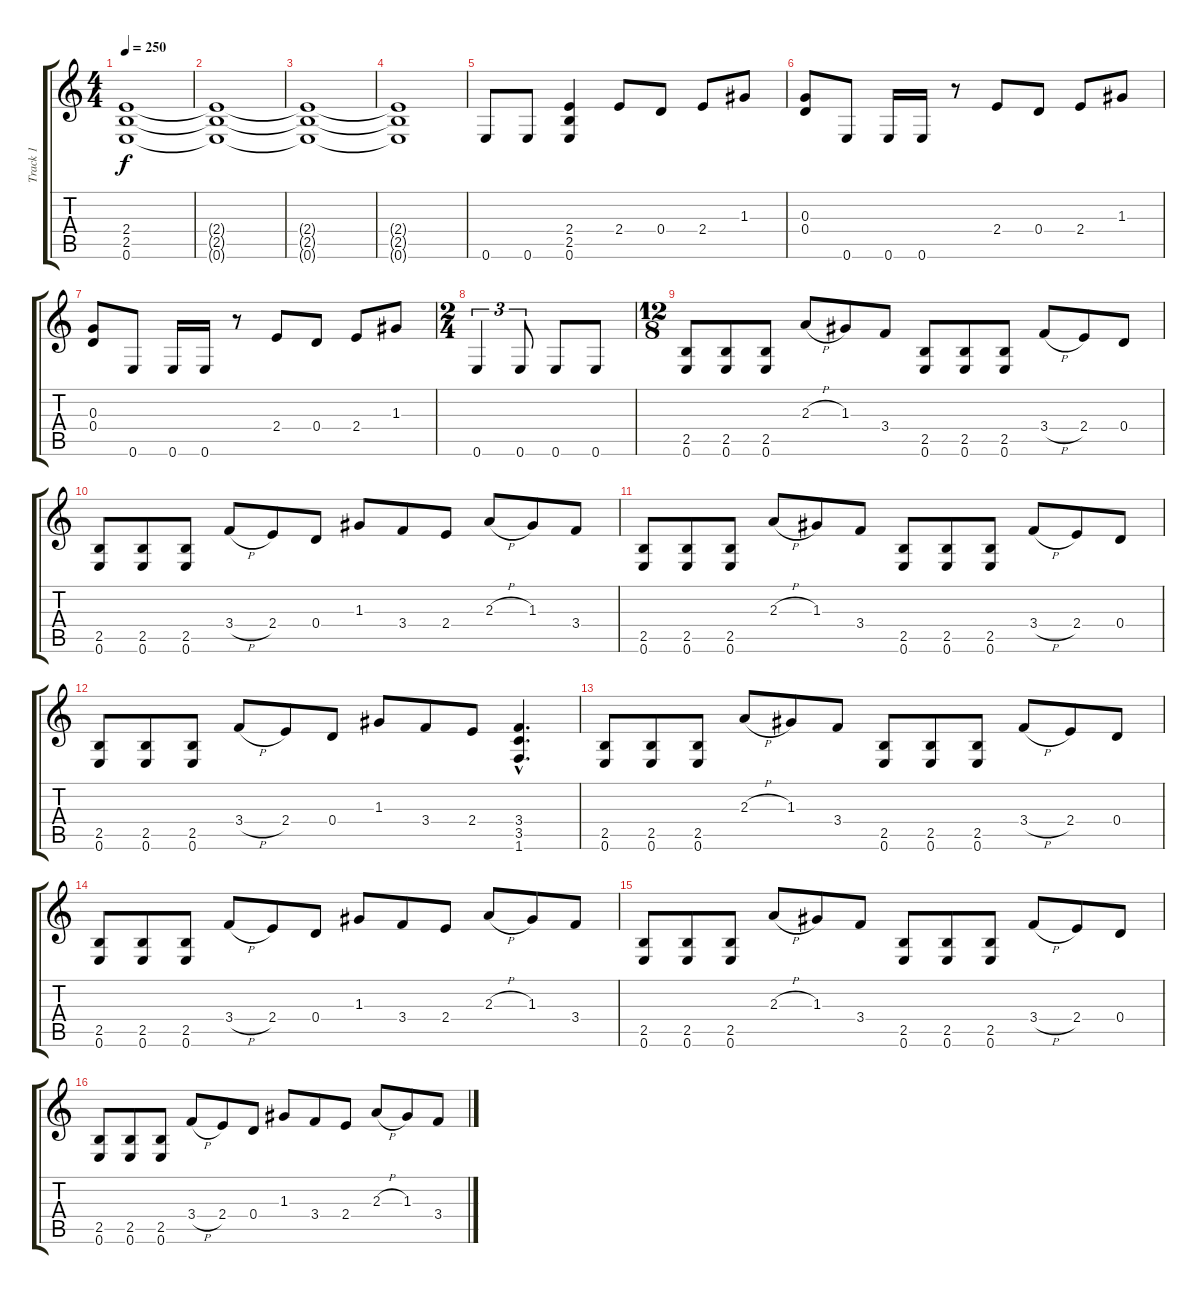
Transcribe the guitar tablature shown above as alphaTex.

\track ("Track 1" "Track 1") {instrument overdrivenguitar}
\staff {score tabs}
\tuning (E4 B3 G3 D3 A2 E2) {hide}
\ts (4 4)
\tempo 250
\clef g2
\ks c
(2.4 2.5 0.6).1{dy f} |
(2.4{t} 2.5{t} 0.6{t}).1 |
(2.4{t} 2.5{t} 0.6{t}).1 |
(2.4{t} 2.5{t} 0.6{t}).1 |
0.6.8 0.6.8 (2.4 2.5 0.6).4 2.4.8 0.4.8 2.4.8 1.3.8 |
(0.3 0.4).8 0.6.8 0.6.16 0.6.16 r.8 2.4.8 0.4.8 2.4.8 1.3.8 |
(0.3 0.4).8 0.6.8 0.6.16 0.6.16 r.8 2.4.8 0.4.8 2.4.8 1.3.8 |
\ts (2 4)
0.6.4{tu (3 2)} 0.6.8{tu (3 2)} 0.6.8 0.6.8 |
\ts (12 8)
(2.5 0.6).8 (2.5 0.6).8 (2.5 0.6).8 2.3{h}.8 1.3.8 3.4.8 (2.5 0.6).8 (2.5 0.6).8 (2.5 0.6).8 3.4{h}.8 2.4.8 0.4.8 |
(2.5 0.6).8 (2.5 0.6).8 (2.5 0.6).8 3.4{h}.8 2.4.8 0.4.8 1.3.8 3.4.8 2.4.8 2.3{h}.8 1.3.8 3.4.8 |
(2.5 0.6).8 (2.5 0.6).8 (2.5 0.6).8 2.3{h}.8 1.3.8 3.4.8 (2.5 0.6).8 (2.5 0.6).8 (2.5 0.6).8 3.4{h}.8 2.4.8 0.4.8 |
(2.5 0.6).8 (2.5 0.6).8 (2.5 0.6).8 3.4{h}.8 2.4.8 0.4.8 1.3.8 3.4.8 2.4.8 (3.4{hac} 3.5{hac} 1.6{hac}).4{d} |
(2.5 0.6).8 (2.5 0.6).8 (2.5 0.6).8 2.3{h}.8 1.3.8 3.4.8 (2.5 0.6).8 (2.5 0.6).8 (2.5 0.6).8 3.4{h}.8 2.4.8 0.4.8 |
(2.5 0.6).8 (2.5 0.6).8 (2.5 0.6).8 3.4{h}.8 2.4.8 0.4.8 1.3.8 3.4.8 2.4.8 2.3{h}.8 1.3.8 3.4.8 |
(2.5 0.6).8 (2.5 0.6).8 (2.5 0.6).8 2.3{h}.8 1.3.8 3.4.8 (2.5 0.6).8 (2.5 0.6).8 (2.5 0.6).8 3.4{h}.8 2.4.8 0.4.8 |
(2.5 0.6).8 (2.5 0.6).8 (2.5 0.6).8 3.4{h}.8 2.4.8 0.4.8 1.3.8 3.4.8 2.4.8 2.3{h}.8 1.3.8 3.4.8
